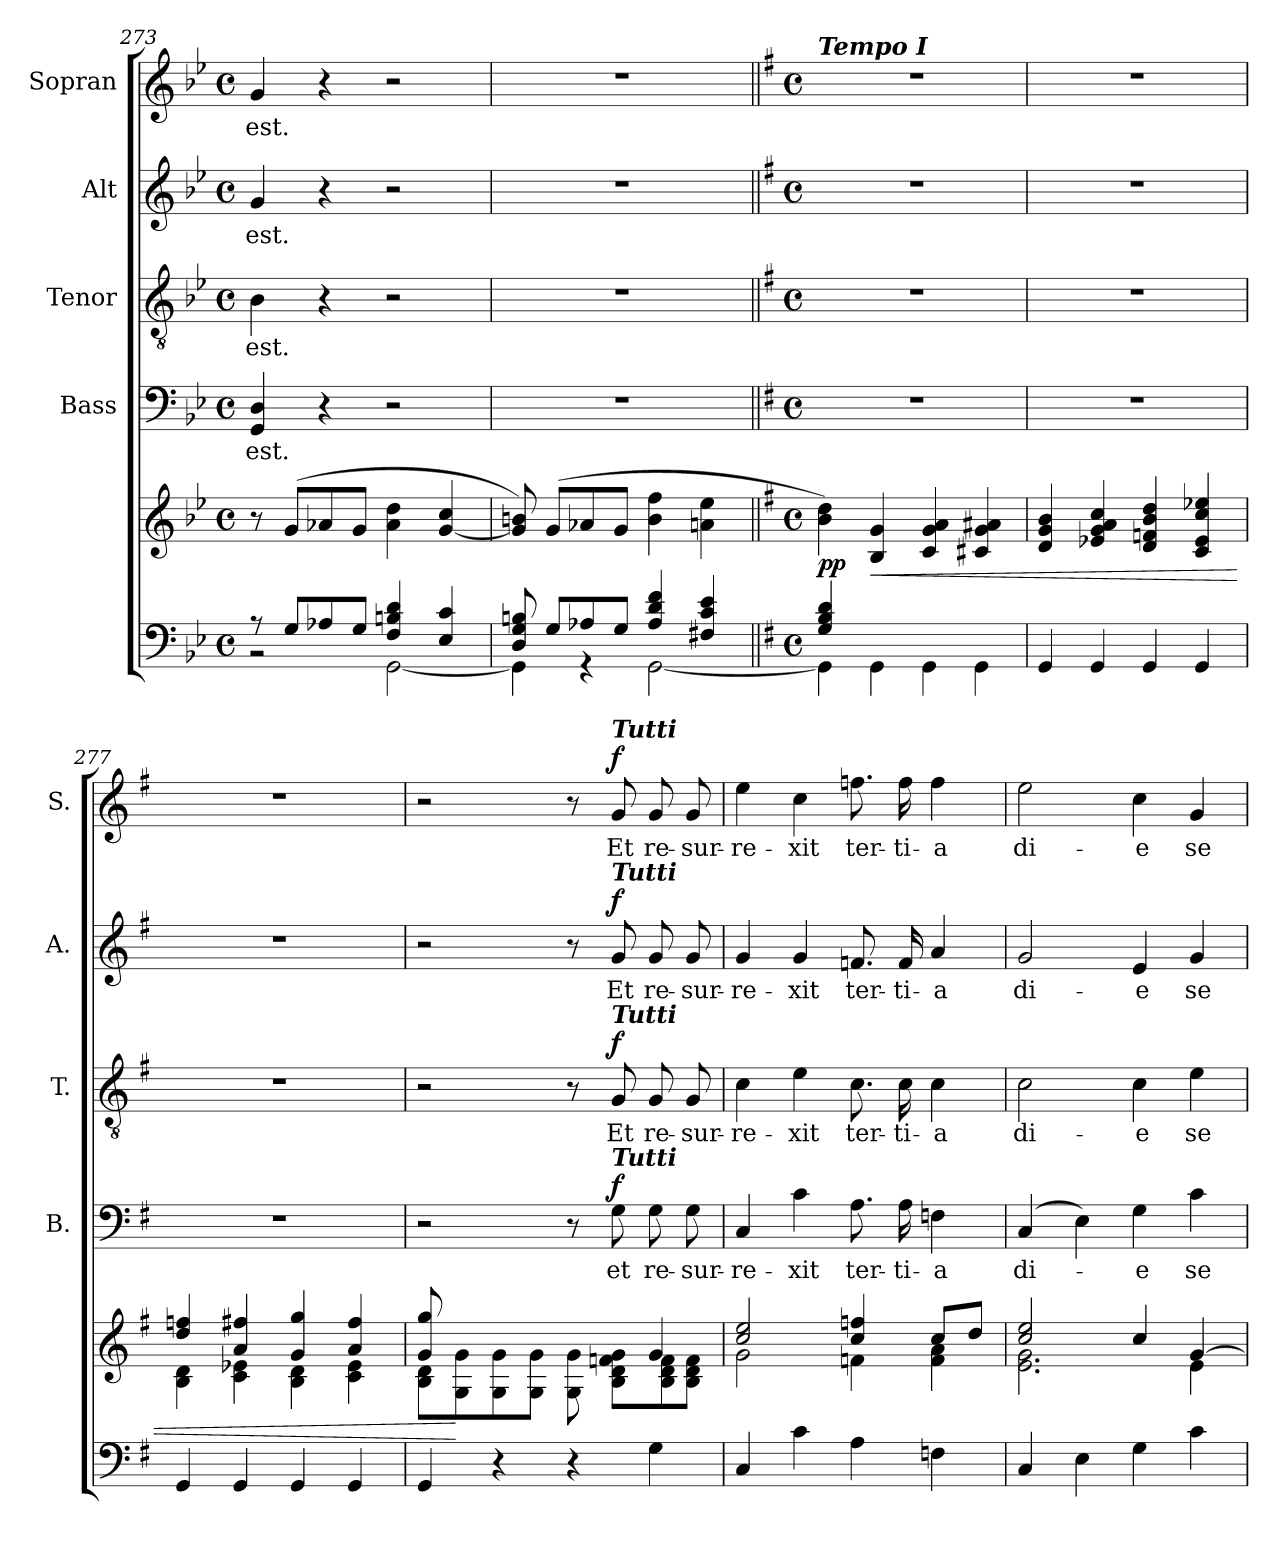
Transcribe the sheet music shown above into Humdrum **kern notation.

**kern	**kern	**dynam	**kern	**text	**dynam	**kern	**text	**dynam	**kern	**text	**dynam	**kern	**text	**dynam
*part5	*part5	*part5	*part4	*part4	*part4	*part3	*part3	*part3	*part2	*part2	*part2	*part1	*part1	*part1
*staff6	*staff5	*staff5/6	*staff4	*staff4	*staff4	*staff3	*staff3	*staff3	*staff2	*staff2	*staff2	*staff1	*staff1	*staff1
*	*	*	*I"Bass	*	*	*I"Tenor	*	*	*I"Alt	*	*	*I"Sopran	*	*
*	*	*	*I'B.	*	*	*I'T.	*	*	*I'A.	*	*	*I'S.	*	*
!!LO:LB:g=z
*clefF4	*clefG2	*	*clefF4	*	*	*clefGv2	*	*	*clefG2	*	*	*clefG2	*	*
*k[b-e-]	*k[b-e-]	*	*k[b-e-]	*	*	*k[b-e-]	*	*	*k[b-e-]	*	*	*k[b-e-]	*	*
*B-:	*B-:	*	*B-:	*	*	*B-:	*	*	*B-:	*	*	*B-:	*	*
*M4/4	*M4/4	*	*M4/4	*	*	*M4/4	*	*	*M4/4	*	*	*M4/4	*	*
*met(c)	*met(c)	*	*met(c)	*	*	*met(c)	*	*	*met(c)	*	*	*met(c)	*	*
=273	=273	=273	=273	=273	=273	=273	=273	=273	=273	=273	=273	=273	=273	=273
*^	*	*	*	*	*	*	*	*	*	*	*	*	*	*
!	!	!	!	!	!LO:LY:b	!	!	!LO:LY:b	!	!	!LO:LY:b	!	!	!LO:LY:b	!
8rA	2rBB	8r	.	4GG/ 4D/	est.	.	4B-\	est.	.	4g/	est.	.	4g/	est.	.
8G/L	.	(>8g/L	.	.	.	.	.	.	.	.	.	.	.	.	.
8A-X/	.	8a-X/	.	4r	.	.	4r	.	.	4r	.	.	4r	.	.
8G/J	.	8g/J	.	.	.	.	.	.	.	.	.	.	.	.	.
4F/ 4Bn/ 4d/	[<2GG\	4a-\ 4dd\	.	2r	.	.	2r	.	.	2r	.	.	2r	.	.
4E-/ 4c/	.	[4g/ 4cc/	.	.	.	.	.	.	.	.	.	.	.	.	.
=274	=274	=274	=274	=274	=274	=274	=274	=274	=274	=274	=274	=274	=274	=274	=274
8D/ 8G/ 8Bn/	4GG\]	8g/] 8bn/)	.	1r	.	.	1r	.	.	1r	.	.	1r	.	.
8G/L	.	(>8g/L	.	.	.	.	.	.	.	.	.	.	.	.	.
8A-X/	4rFF	8a-X/	.	.	.	.	.	.	.	.	.	.	.	.	.
8G/J	.	8g/J	.	.	.	.	.	.	.	.	.	.	.	.	.
4A-/ 4d/ 4f/	[<2GG\	4b\ 4ff\	.	.	.	.	.	.	.	.	.	.	.	.	.
4F#X/ 4c/ 4e-/	.	4an\ 4ee-\	.	.	.	.	.	.	.	.	.	.	.	.	.
=275||	=275||	=275||	=275||	=275||	=275||	=275||	=275||	=275||	=275||	=275||	=275||	=275||	=275||	=275||	=275||
*k[f#]	*	*k[f#]	*	*k[f#]	*	*	*k[f#]	*	*	*k[f#]	*	*	*k[f#]	*	*
*G:	*	*G:	*	*G:	*	*	*G:	*	*	*G:	*	*	*G:	*	*
*M4/4	*	*M4/4	*	*M4/4	*	*	*M4/4	*	*	*M4/4	*	*	*M4/4	*	*
*met(c)	*	*met(c)	*	*met(c)	*	*	*met(c)	*	*	*met(c)	*	*	*met(c)	*	*
!	!	!	!	!	!	!	!	!	!	!	!	!	!LO:TX:a:Bi:t=Tempo I	!	!
!	!	!	!LO:DY:b	!	!	!	!	!	!	!	!	!	!	!	!
4G/ 4B/ 4d/	4GG\]	4b\ 4dd\)	pp	1r	.	.	1r	.	.	1r	.	.	1r	.	.
!	!	!	!LO:HP:b	!	!	!	!	!	!	!	!	!	!	!	!
2.ryy	4GG\	4B/ 4g/	<	.	.	.	.	.	.	.	.	.	.	.	.
.	4GG\	4c/ 4g/ 4a/	.	.	.	.	.	.	.	.	.	.	.	.	.
.	4GG\	4c#X/ 4g/ 4a#X/	.	.	.	.	.	.	.	.	.	.	.	.	.
*v	*v	*	*	*	*	*	*	*	*	*	*	*	*	*	*
=276	=276	=276	=276	=276	=276	=276	=276	=276	=276	=276	=276	=276	=276	=276
4GG/	4d/ 4g/ 4b/	.	1r	.	.	1r	.	.	1r	.	.	1r	.	.
4GG/	4e-X/ 4g/ 4a/ 4cc/	.	.	.	.	.	.	.	.	.	.	.	.	.
4GG/	4d/ 4fn/ 4b/ 4dd/	.	.	.	.	.	.	.	.	.	.	.	.	.
4GG/	4c/ 4e-/ 4cc/ 4ee-X/	.	.	.	.	.	.	.	.	.	.	.	.	.
=277	=277	=277	=277	=277	=277	=277	=277	=277	=277	=277	=277	=277	=277	=277
*	*^	*	*	*	*	*	*	*	*	*	*	*	*	*
4GG/	4dd/ 4ffn/	4B\ 4d\	.	1r	.	.	1r	.	.	1r	.	.	1r	.	.
4GG/	4a/ 4ff#X/	4c\ 4e-X\	.	.	.	.	.	.	.	.	.	.	.	.	.
4GG/	4g/ 4gg/	4B\ 4d\	.	.	.	.	.	.	.	.	.	.	.	.	.
4GG/	4a/ 4ff#/	4c\ 4e-\	.	.	.	.	.	.	.	.	.	.	.	.	.
!!LO:PB:g=z
=278	=278	=278	=278	=278	=278	=278	=278	=278	=278	=278	=278	=278	=278	=278	=278
4GG/	8g/ 8gg/	8B\ 8d\L	.	2r	.	.	2r	.	.	2r	.	.	2r	.	.
.	8ryy	8G\ 8g\	[	.	.	.	.	.	.	.	.	.	.	.	.
4r	4ryy	8G\ 8g\	.	.	.	.	.	.	.	.	.	.	.	.	.
.	.	8G\ 8g\J	.	.	.	.	.	.	.	.	.	.	.	.	.
4r	4ryy	8G\ 8g\	.	8r	.	.	8r	.	.	8r	.	.	8r	.	.
!	!	!	!	!	!	!	!	!	!	!	!	!	!LO:TX:a:Bi:t=Tutti	!	!
!	!	!	!	!	!	!	!	!	!	!LO:TX:a:Bi:t=Tutti	!	!	!	!	!
!	!	!	!	!	!	!	!LO:TX:a:Bi:t=Tutti	!	!	!	!	!	!	!	!
!	!	!	!	!LO:TX:a:Bi:t=Tutti	!	!	!	!	!	!	!	!	!	!	!
!	!	!	!	!	!LO:LY:b	!LO:DY:a	!	!LO:LY:b	!LO:DY:a	!	!LO:LY:b	!LO:DY:a	!	!LO:LY:b	!LO:DY:a
.	.	8B\ 8d\ 8fn\ 8g\L	.	8G\	et	f	8G/	Et	f	8g/	Et	f	8g/	Et	f
!	!	!	!	!	!LO:LY:b	!	!	!LO:LY:b	!	!	!LO:LY:b	!	!	!LO:LY:b	!
4G\	4g/	8B\ 8d\ 8f\	.	8G\	re-	.	8G/	re-	.	8g/	re-	.	8g/	re-	.
!	!	!	!	!	!LO:LY:b	!	!	!LO:LY:b	!	!	!LO:LY:b	!	!	!LO:LY:b	!
.	.	8B\ 8d\ 8f\J	.	8G\	-sur-	.	8G/	-sur-	.	8g/	-sur-	.	8g/	-sur-	.
=279	=279	=279	=279	=279	=279	=279	=279	=279	=279	=279	=279	=279	=279	=279	=279
!	!	!	!	!	!LO:LY:b	!	!	!LO:LY:b	!	!	!LO:LY:b	!	!	!LO:LY:b	!
4C/	2cc/ 2ee/	2g\	.	4C/	-re-	.	4c\	-re-	.	4g/	-re-	.	4ee\	-re-	.
!	!	!	!	!	!LO:LY:b	!	!	!LO:LY:b	!	!	!LO:LY:b	!	!	!LO:LY:b	!
4c\	.	.	.	4c\	-xit	.	4e\	-xit	.	4g/	-xit	.	4cc\	-xit	.
!	!	!	!	!	!LO:LY:b	!	!	!LO:LY:b	!	!	!LO:LY:b	!	!	!LO:LY:b	!
4A\	4cc/ 4ffn/	4fn\	.	8.A\	ter-	.	8.c\	ter-	.	8.fn/	ter-	.	8.ffn\	ter-	.
!	!	!	!	!	!LO:LY:b	!	!	!LO:LY:b	!	!	!LO:LY:b	!	!	!LO:LY:b	!
.	.	.	.	16A\	-ti-	.	16c\	-ti-	.	16f/	-ti-	.	16ff\	-ti-	.
!	!	!	!	!	!LO:LY:b	!	!	!LO:LY:b	!	!	!LO:LY:b	!	!	!LO:LY:b	!
4Fn\	8cc/L	4f\ 4a\	.	4Fn\	-a	.	4c\	-a	.	4a/	-a	.	4ff\	-a	.
.	8dd/J	.	.	.	.	.	.	.	.	.	.	.	.	.	.
=280	=280	=280	=280	=280	=280	=280	=280	=280	=280	=280	=280	=280	=280	=280	=280
!	!	!	!	!	!LO:LY:b	!	!	!LO:LY:b	!	!	!LO:LY:b	!	!	!LO:LY:b	!
4C/	2cc/ 2ee/	2.e\ 2.g\	.	(4C/	di-	.	2c\	di-	.	2g/	di-	.	2ee\	di-	.
4E\	.	.	.	4E\)	.	.	.	.	.	.	.	.	.	.	.
!	!	!	!	!	!LO:LY:b	!	!	!LO:LY:b	!	!	!LO:LY:b	!	!	!LO:LY:b	!
4G\	4cc/	.	.	4G\	-e	.	4c\	-e	.	4e/	-e	.	4cc\	-e	.
!	!	!	!	!	!LO:LY:b	!	!	!LO:LY:b	!	!	!LO:LY:b	!	!	!LO:LY:b	!
4c\	[>4g/	4e\	.	4c\	se-	.	4e\	se-	.	4g/	se-	.	4g/	se-	.
*	*v	*v	*	*	*	*	*	*	*	*	*	*	*	*	*
=	=	=	=	=	=	=	=	=	=	=	=	=	=	=
*-	*-	*-	*-	*-	*-	*-	*-	*-	*-	*-	*-	*-	*-	*-
